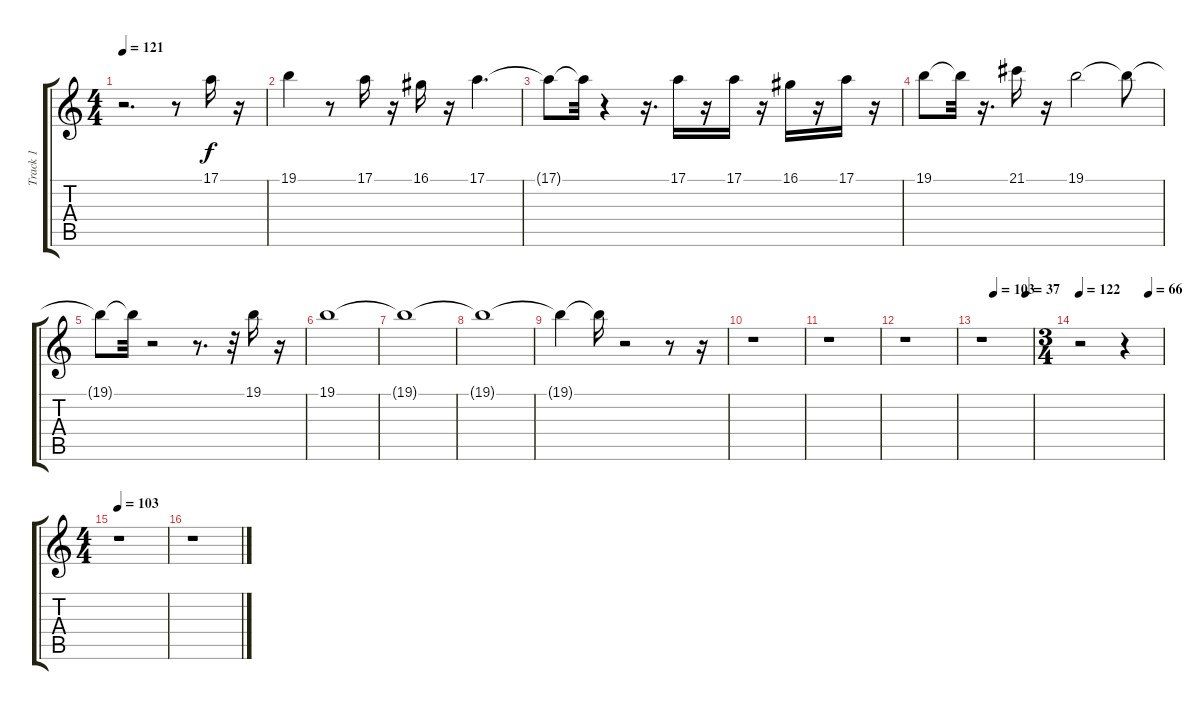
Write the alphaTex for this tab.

\track ("Track 1" "Track 1") {instrument choiraahs}
\staff {score tabs}
\tuning (E4 B3 G3 D3 A2 E2) {hide}
\ts (4 4)
\tempo 121
\clef g2
\ks c
r.2{d dy f} r.8 17.1.16 r.16 |
19.1.4 r.8 17.1.16 r.16 16.1.16 r.16 17.1.4{d} |
17.1{t}.8 17.1{t}.32 r.4 r.16{d} 17.1.16 r.16 17.1.16 r.16 16.1.16 r.16 17.1.16 r.16 |
19.1.8 19.1{t}.32 r.16{d} 21.1.16 r.16 19.1.2 19.1{t}.8 |
19.1{t}.8 19.1{t}.32 r.2 r.8{d} r.32 19.1.16 r.16 |
19.1.1 |
19.1{t}.1 |
19.1{t}.1 |
19.1{t}.4 19.1{t}.16 r.2 r.8 r.16 |
r.1 |
r.1 |
r.1 |
\tempo (103 0.25)
\tempo (37 0.875)
r.1 |
\ts (3 4)
\tempo 122
\tempo (66 0.8333333333333334)
r.2 r.4 |
\ts (4 4)
\tempo 103
r.1 |
r.1
